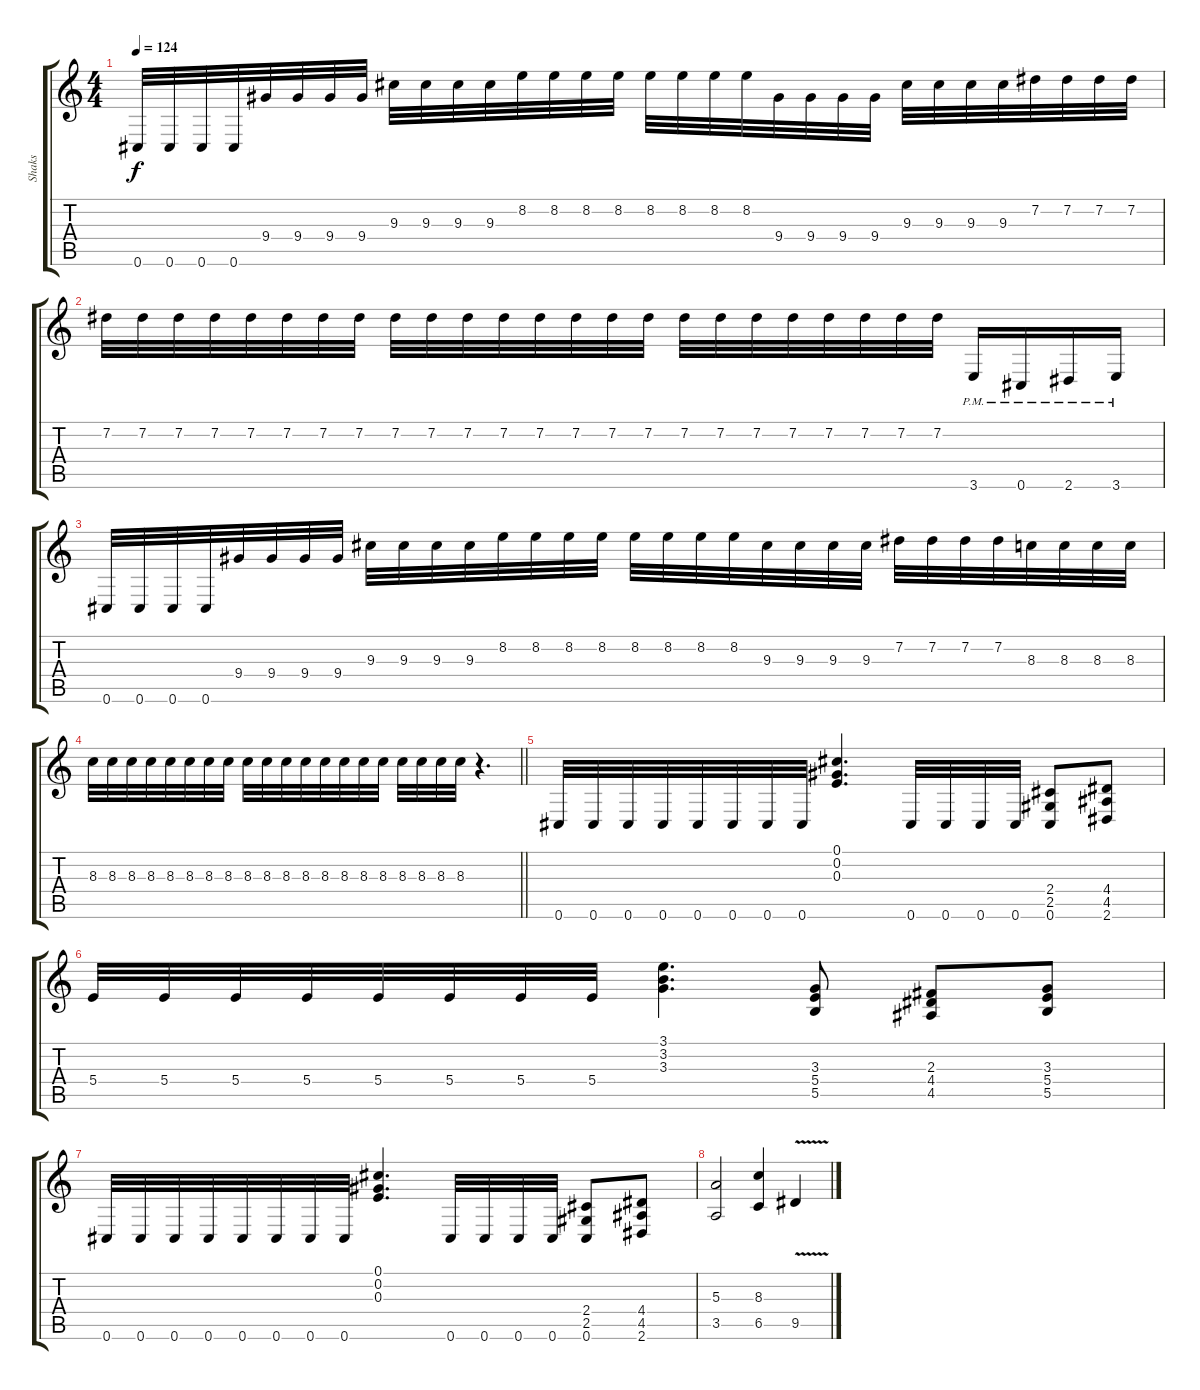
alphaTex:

\track ("Shaks" "Shaks") {instrument distortionguitar}
\staff {score tabs}
\tuning (Db4 Ab3 E3 B2 Gb2 Db2) {hide}
\ts (4 4)
\tempo 124
\clef g2
\ks c
0.6.32{dy f} 0.6.32 0.6.32 0.6.32 9.4.32 9.4.32 9.4.32 9.4.32 9.3.32 9.3.32 9.3.32 9.3.32 8.2.32 8.2.32 8.2.32 8.2.32 8.2.32 8.2.32 8.2.32 8.2.32 9.4.32 9.4.32 9.4.32 9.4.32 9.3.32 9.3.32 9.3.32 9.3.32 7.2.32 7.2.32 7.2.32 7.2.32 |
7.2.32 7.2.32 7.2.32 7.2.32 7.2.32 7.2.32 7.2.32 7.2.32 7.2.32 7.2.32 7.2.32 7.2.32 7.2.32 7.2.32 7.2.32 7.2.32 7.2.32 7.2.32 7.2.32 7.2.32 7.2.32 7.2.32 7.2.32 7.2.32 3.6{pm}.16 0.6{pm}.16 2.6{pm}.16 3.6{pm}.16 |
0.6.32 0.6.32 0.6.32 0.6.32 9.4.32 9.4.32 9.4.32 9.4.32 9.3.32 9.3.32 9.3.32 9.3.32 8.2.32 8.2.32 8.2.32 8.2.32 8.2.32 8.2.32 8.2.32 8.2.32 9.3.32 9.3.32 9.3.32 9.3.32 7.2.32 7.2.32 7.2.32 7.2.32 8.3.32 8.3.32 8.3.32 8.3.32 |
\barLineRight lightlight
8.3.32 8.3.32 8.3.32 8.3.32 8.3.32 8.3.32 8.3.32 8.3.32 8.3.32 8.3.32 8.3.32 8.3.32 8.3.32 8.3.32 8.3.32 8.3.32 8.3.32 8.3.32 8.3.32 8.3.32 r.4{d} |
0.6.32 0.6.32 0.6.32 0.6.32 0.6.32 0.6.32 0.6.32 0.6.32 (0.1 0.2 0.3).4{d} 0.6.32 0.6.32 0.6.32 0.6.32 (2.4 2.5 0.6).8 (4.4 4.5 2.6).8 |
5.4.32 5.4.32 5.4.32 5.4.32 5.4.32 5.4.32 5.4.32 5.4.32 (3.1 3.2 3.3).4{d} (3.3 5.4 5.5).8 (2.3 4.4 4.5).8 (3.3 5.4 5.5).8 |
0.6.32 0.6.32 0.6.32 0.6.32 0.6.32 0.6.32 0.6.32 0.6.32 (0.1 0.2 0.3).4{d} 0.6.32 0.6.32 0.6.32 0.6.32 (2.4 2.5 0.6).8 (4.4 4.5 2.6).8 |
(5.3 3.5).2 (8.3 6.5).4 9.5{v}.4
